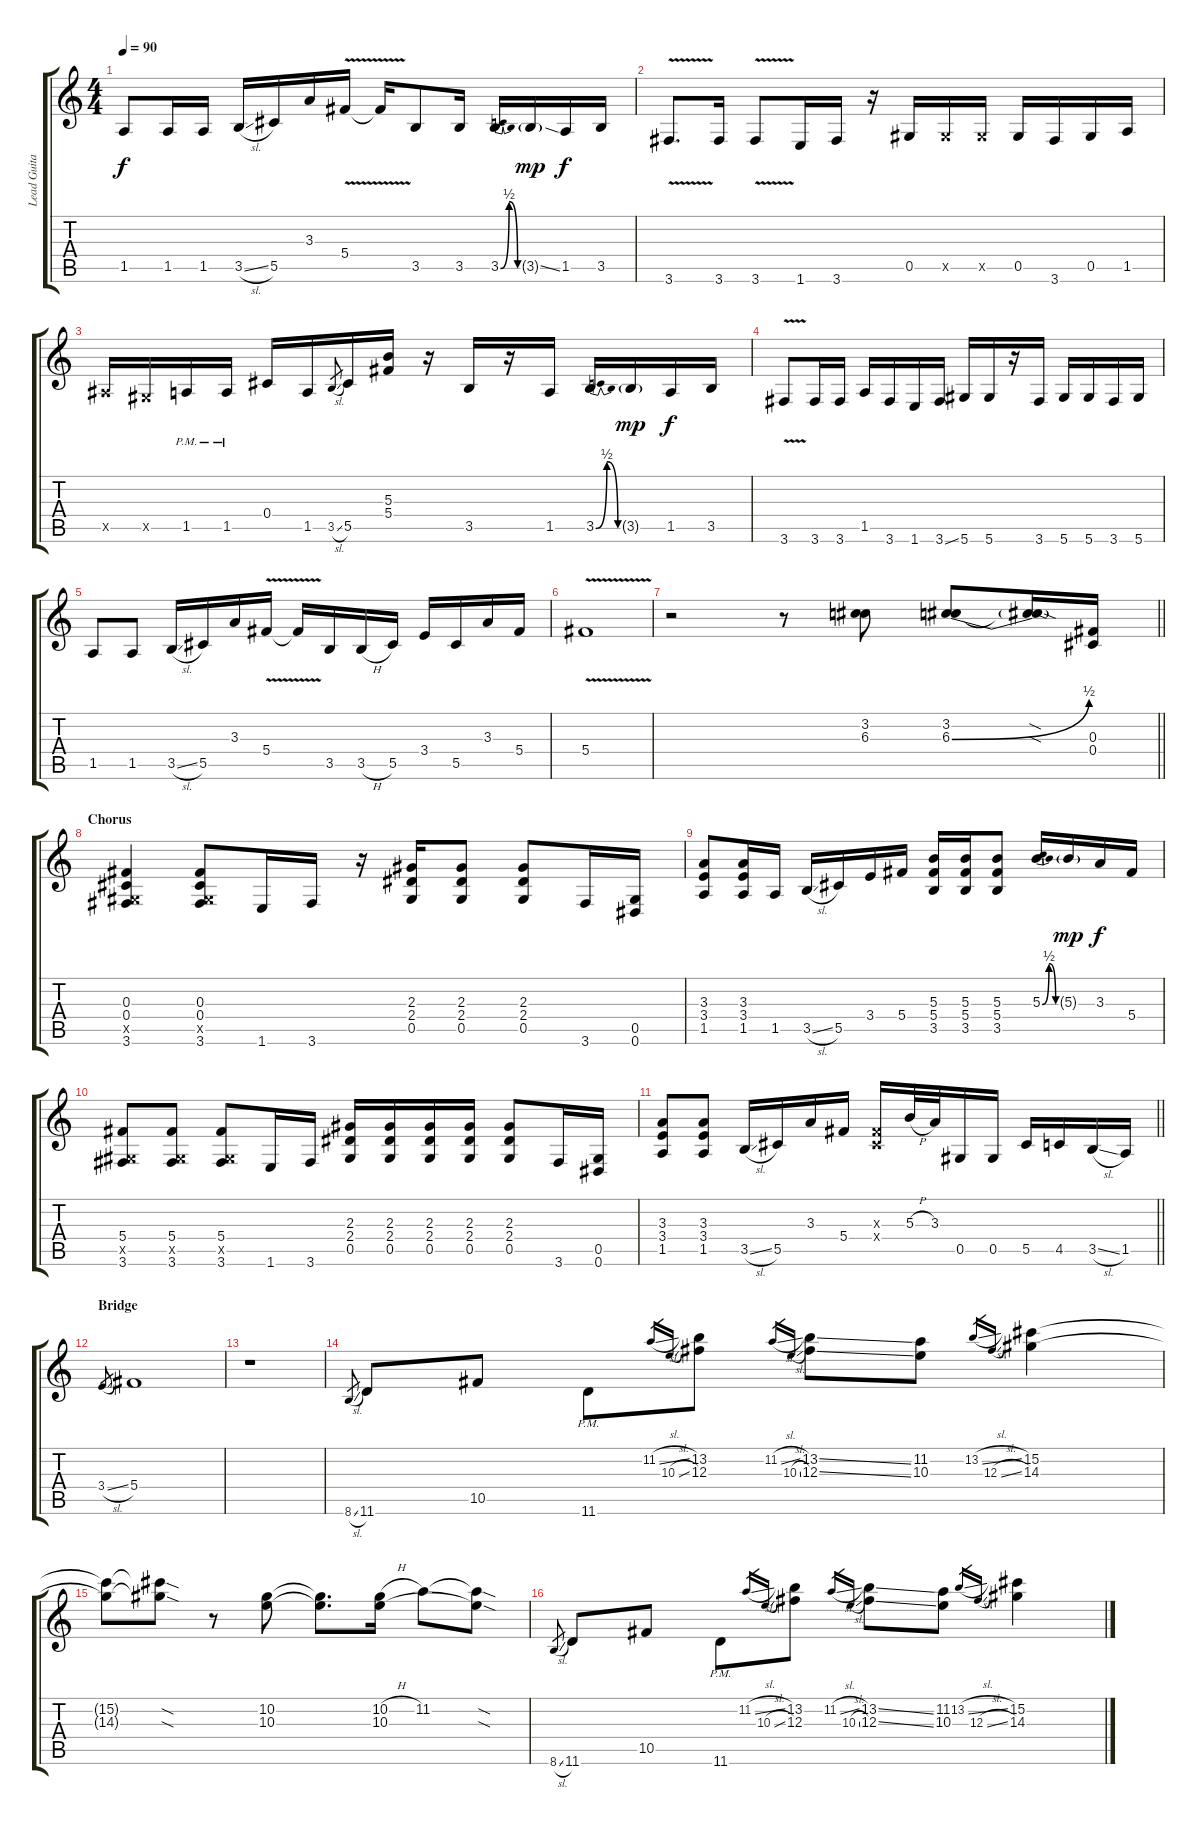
\track ("Lead Guitar" "Lead Guita") {instrument distortionguitar}
\staff {score tabs}
\tuning (Eb4 Bb3 Gb3 Db3 Ab2 Eb2) {hide}
\ts (4 4)
\tempo 90
\clef g2
\ks c
1.5.8{dy f} 1.5.16 1.5.16 3.5{sl}.16 5.5.16 3.3.16 5.4{v}.16 5.4{t}.16 3.5.8 3.5.16 3.5{be (bendrelease 0 0 30 2 30 2 60 0)}.16 3.5{ss g}.16{dy mp} 1.5.16{dy f} 3.5.16 |
3.6{v}.8{d} 3.6.16 3.6{v}.8 1.6.16 3.6.16 r.16 0.5.16 0.5{x}.16 0.5{x}.16 0.5.16 3.6.16 0.5.16 1.5.16 |
2.5{x}.16 0.5{x}.16 1.5{pm}.16 1.5{pm}.16 0.4.16 1.5.16 3.5{sl}.8{gr} 5.5.16 (5.3 5.4).16 r.16 3.5.16 r.16 1.5.16 3.5{be (bendrelease 0 0 30 2 30 2 60 0)}.16 3.5{g}.16{dy mp} 1.5.16{dy f} 3.5.16 |
3.6{v}.8 3.6.16 3.6.16 1.5.16 3.6.16 1.6.16 3.6{ss}.16 5.6.16 5.6.16 r.16 3.6.16 5.6.16 5.6.16 3.6.16 5.6.16 |
1.5.8 1.5.8 3.5{sl}.16 5.5.16 3.3.16 5.4{v}.16 5.4{t}.16 3.5.16 3.5{h}.16 5.5.16 3.4.16 5.5.16 3.3.16 5.4.16 |
5.4{v}.1 |
\barLineRight lightlight
r.2 r.8 (3.2 6.3).8 (3.2 6.3{be (bend 0 0 60 2)}).8 (3.2{sod t} 6.3{sod t}).16 (0.3 0.4).16 |
\section ("" "Chorus")
(0.3 0.4 0.5{x} 3.6).4 (0.3 0.4 0.5{x} 3.6).8 1.6.16 3.6.16 r.16 (2.3 2.4 0.5).16 (2.3 2.4 0.5).8 (2.3 2.4 0.5).8 3.6.16 (0.5 0.6).16 |
(3.3 3.4 1.5).8 (3.3 3.4 1.5).16 1.5.16 3.5{sl}.16 5.5.16 3.4.16 5.4.16 (5.3 5.4 3.5).16 (5.3 5.4 3.5).16 (5.3 5.4 3.5).8 5.3{be (bendrelease 0 0 30 2 30 2 60 0)}.16 5.3{g}.16{dy mp} 3.3.16{dy f} 5.4.16 |
(5.4 0.5{x} 3.6).8 (5.4 0.5{x} 3.6).8 (5.4 0.5{x} 3.6).8 1.6.16 3.6.16 (2.3 2.4 0.5).16 (2.3 2.4 0.5).16 (2.3 2.4 0.5).16 (2.3 2.4 0.5).16 (2.3 2.4 0.5).8 3.6.16 (0.5 0.6).16 |
\barLineRight lightlight
(3.3 3.4 1.5).8 (3.3 3.4 1.5).8 3.5{sl}.16 5.5.16 3.3.16 5.4.16 (0.3{x} 0.4{x}).16 5.3{h}.32 3.3.32 0.5.16 0.5.16 5.5.16 4.5.16 3.5{sl}.16 1.5.16 |
\section ("" "Bridge")
3.4{sl}.8{gr} 5.4.1 |
r.1 |
8.6{sl}.8{gr} 11.6.8 10.5.8 11.6{pm}.8 11.2{sl}.16{gr} 10.3{sl}.16{gr} (13.2 12.3).8 11.2{sl}.16{gr} 10.3{sl}.16{gr} (13.2{ss} 12.3{ss}).8 (11.2 10.3).8 13.2{sl}.16{gr} 12.3{sl}.16{gr} (15.2 14.3).4 |
(15.2{t} 14.3{t}).8 (15.2{sod t} 14.3{sod t}).8 r.8 (10.2 10.3).8 (10.2{t} 10.3{t}).8{d} (10.2{h} 10.3).16 11.2.8 (11.2{sod t} 10.3{sod t}).8 |
8.6{sl}.8{gr} 11.6.8 10.5.8 11.6{pm}.8 11.2{sl}.16{gr} 10.3{sl}.16{gr} (13.2 12.3).8 11.2{sl}.16{gr} 10.3{sl}.16{gr} (13.2{ss} 12.3{ss}).8 (11.2 10.3).8 13.2{sl}.16{gr} 12.3{sl}.16{gr} (15.2 14.3).4
